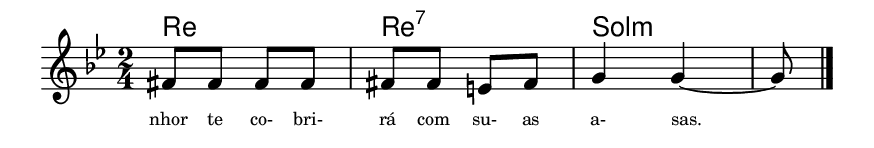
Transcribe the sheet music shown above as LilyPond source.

\version "2.20.0"
#(set! paper-alist (cons '("linha" . (cons (* 148 mm) (* 25 mm))) paper-alist))

\paper {
  #(set-paper-size "linha")
  ragged-right = ##f
}

\language "portugues"


harmonia = \chordmode {
    %\partial 4.
%harmonia
  re2 re:7 sol:m~ sol8:m
%/harmonia
}
melodia = \fixed do' {
    \key sol \minor
    \time 2/4
    %\partial 4.
%recitação
    fas8 fas fas fas
    fas fas mi fas
    sol4 sol~
    sol8
    \bar "|."
%/recitação
}
letra = \lyricmode {
    \teeny
    nhor te co- bri- rá com su- as a- sas.
    %\tweak self-alignment-X #1  \markup{aten-}
    %\tweak self-alignment-X #-1 \markup{\bold{dei}-me por pie-}
    %\tweak self-alignment-X #-1 \markup{\bold{da}de e escu-}
    %\tweak self-alignment-X #-1 \markup{\bold{tai} minha ora-}
    %\tweak self-alignment-X #-1 \markup{\bold{ção!}}
}

\book {
  \paper {
      indent = 0\mm
      scoreTitleMarkup = \markup {
          \with-color #red
          \fromproperty #'header:piece
      }
  }
  \header {
    %piece = "Ant."
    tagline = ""
  }
  \score {
    <<
      \new ChordNames {
        \set chordChanges = ##t
		\set noChordSymbol = ""
        \harmonia
      }
      \new Voice = "canto" { \melodia }
      \new Lyrics \lyricsto "canto" \letra
    >>
  }
}
